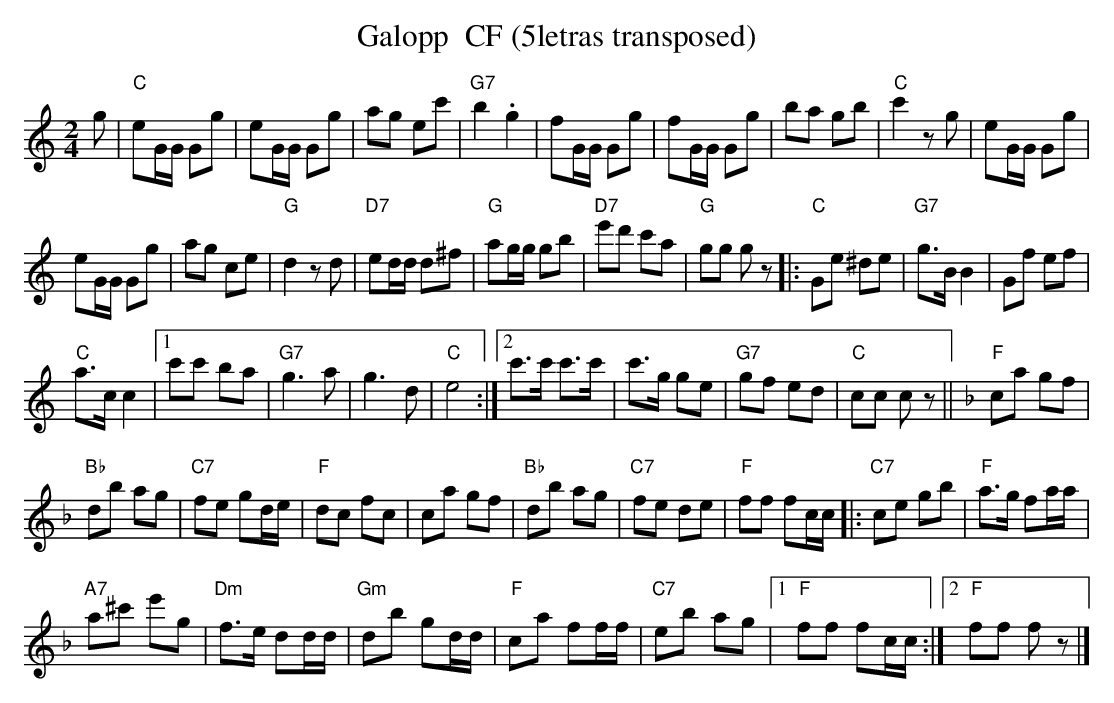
X:1
T: Galopp  CF (5letras transposed)
M:2/4
L:1/16
K:C transpose=3 %%MIDI gchordon
g2 | "C"e2GG G2g2 | e2GG G2g2 | a2g2 e2c'2 | "G7"b4.g4 | f2GG G2g2 | f2GG G2g2 | b2a2 g2b2 | "C"c'4z2g2 | e2GG G2g2 |
e2GG G2g2 | a2g2 c2e2 | "G"d4z2d2 | "D7"e2dd d2^f2 | "G"a2gg g2b2 | "D7"e'2d'2 c'2a2 | "G"g2g2 g2z2 |: [L:1/8] "C"Ge ^de | "G7"g>BB2 | Gf ef |
"C"a>cc2 |1 c'c' ba | "G7"g3a | g3d | "C"e4 :|2 c'>c' c'>c' | c'>g ge | "G7"gf ed | "C"cc cz || [K:F] "F"ca gf |
"Bb"db ag | "C7"fe gd/e/ | "F"dc fc | ca gf | "Bb"db ag | "C7"fe de | "F"ff fc/c/ |: "C7"ce gb | "F"a>g fa/a/ |
"A7"a^c' e'g | "Dm"f>e dd/d/ | "Gm"db gd/d/ | "F"ca ff/f/ | "C7"eb ag |1 "F"ff fc/c/ :|2 "F"ff fz |]
